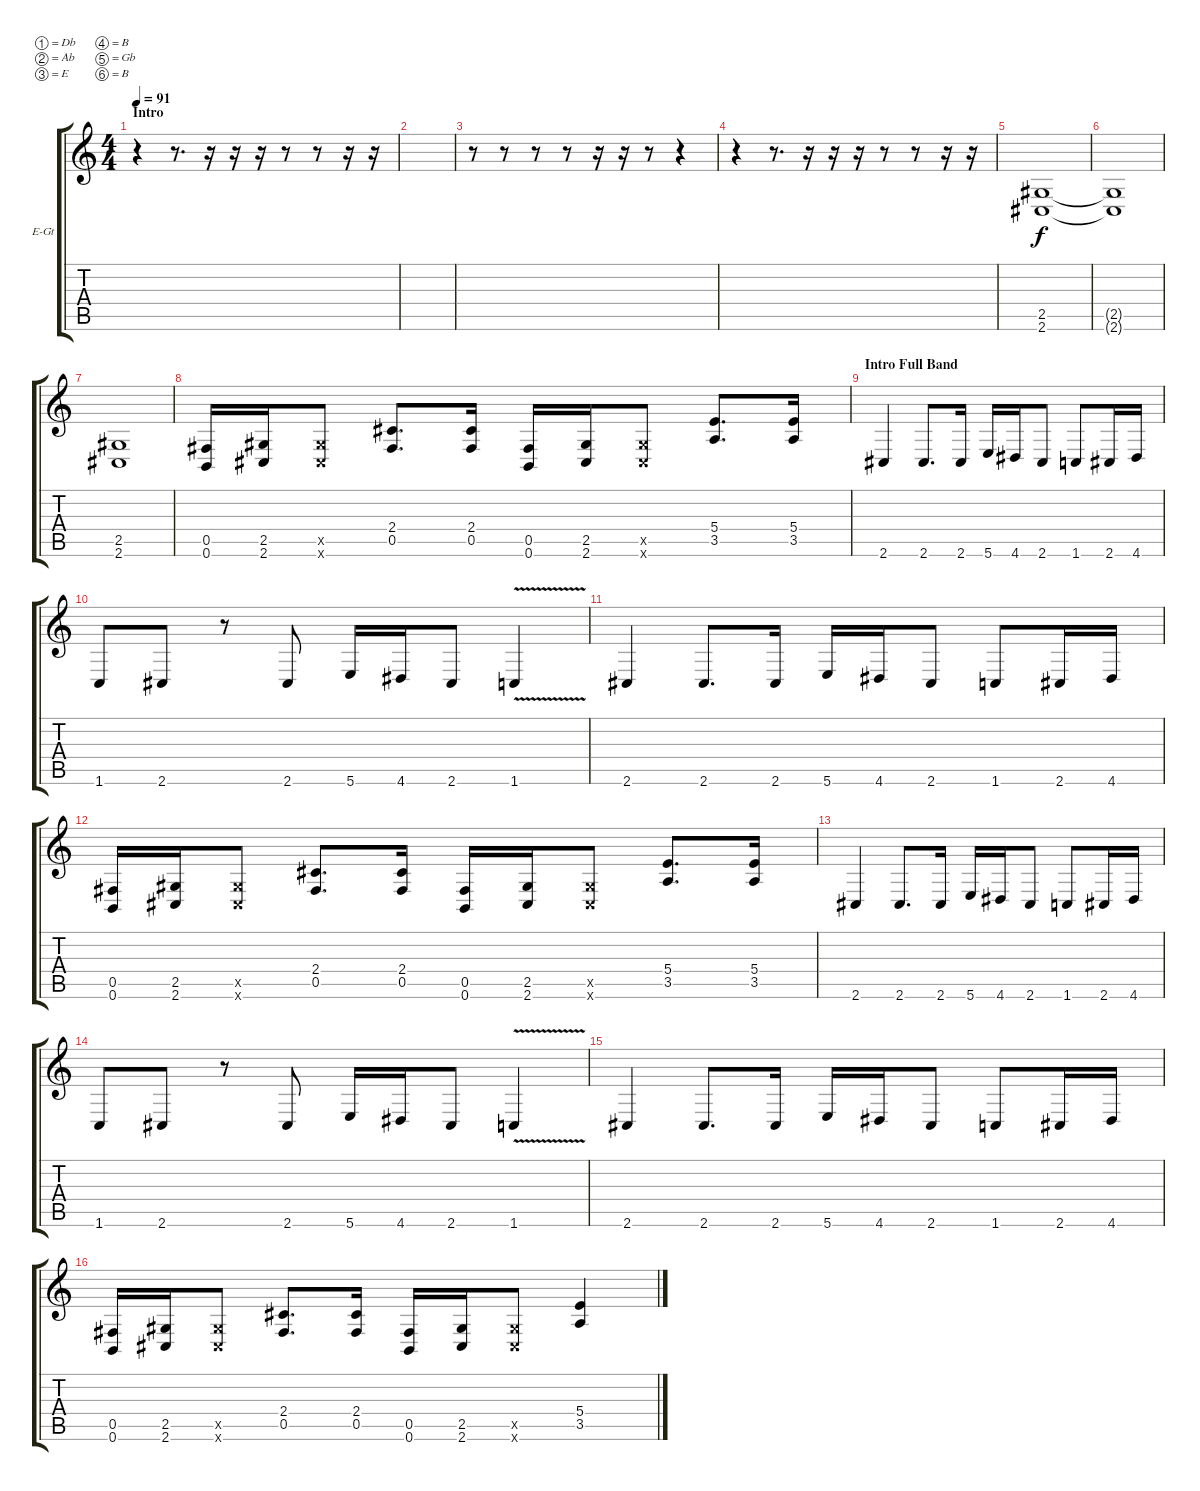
\defaultSystemsLayout 4
\bracketExtendMode groupsimilarinstruments
\firstSystemTrackNameOrientation horizontal
\otherSystemsTrackNameOrientation horizontal
\track ("Electric Guitar" "E-Gt") {instrument distortionguitar}
\staff {score tabs}
\tuning (Db4 Ab3 E3 B2 Gb2 B1)
\ts (4 4)
\section ("" "Intro")
\tempo 91
\clef g2
\ks c
r.4{dy f instrument distortionguitar} r.8{d} r.16 r.16 r.16 r.8 r.8 r.16 r.16 |
|
r.8 r.8 r.8 r.8 r.16 r.16 r.8 r.4 |
r.4 r.8{d} r.16 r.16 r.16 r.8 r.8 r.16 r.16 |
(2.6 2.5).1 |
(2.6{t} 2.5{t}).1 |
(2.6 2.5).1 |
(0.6 0.5).16 (2.5 2.6).16 (2.6{x} 2.5{x}).8 (0.5 2.4).8{d} (2.4 0.5).16 (0.6 0.5).16 (2.5 2.6).16 (2.6{x} 2.5{x}).8 (3.5 5.4).8{d} (5.4 3.5).16 |
\section ("" "Intro Full Band")
2.6.4 2.6.8{d} 2.6.16 5.6.16 4.6.16 2.6.8 1.6.8 2.6.16 4.6.16 |
1.6.8 2.6.8 r.8 2.6.8 5.6.16 4.6.16 2.6.8 1.6{v}.4 |
2.6.4 2.6.8{d} 2.6.16 5.6.16 4.6.16 2.6.8 1.6.8 2.6.16 4.6.16 |
(0.6 0.5).16 (2.5 2.6).16 (2.6{x} 2.5{x}).8 (0.5 2.4).8{d} (2.4 0.5).16 (0.6 0.5).16 (2.5 2.6).16 (2.6{x} 2.5{x}).8 (3.5 5.4).8{d} (5.4 3.5).16 |
2.6.4 2.6.8{d} 2.6.16 5.6.16 4.6.16 2.6.8 1.6.8 2.6.16 4.6.16 |
1.6.8 2.6.8 r.8 2.6.8 5.6.16 4.6.16 2.6.8 1.6{v}.4 |
2.6.4 2.6.8{d} 2.6.16 5.6.16 4.6.16 2.6.8 1.6.8 2.6.16 4.6.16 |
(0.6 0.5).16 (2.5 2.6).16 (2.6{x} 2.5{x}).8 (0.5 2.4).8{d} (2.4 0.5).16 (0.6 0.5).16 (2.5 2.6).16 (2.6{x} 2.5{x}).8 (3.5 5.4).4
